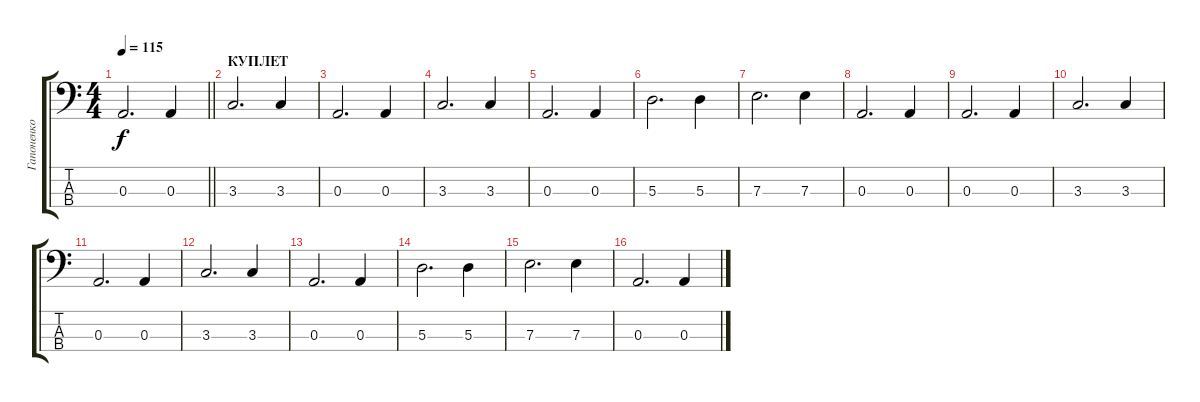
\track ("Гапоненко Андрей" "Гапоненко ") {instrument electricbassfinger}
\staff {score tabs}
\tuning (G2 D2 A1 E1) {hide}
\ts (4 4)
\tempo 115
\clef f4
\barLineRight lightlight
\ks c
0.3.2{d dy f} 0.3.4 |
\section ("" "КУПЛЕТ")
3.3.2{d} 3.3.4 |
0.3.2{d} 0.3.4 |
3.3.2{d} 3.3.4 |
0.3.2{d} 0.3.4 |
5.3.2{d} 5.3.4 |
7.3.2{d} 7.3.4 |
0.3.2{d} 0.3.4 |
0.3.2{d} 0.3.4 |
3.3.2{d} 3.3.4 |
0.3.2{d} 0.3.4 |
3.3.2{d} 3.3.4 |
0.3.2{d} 0.3.4 |
5.3.2{d} 5.3.4 |
7.3.2{d} 7.3.4 |
0.3.2{d} 0.3.4
